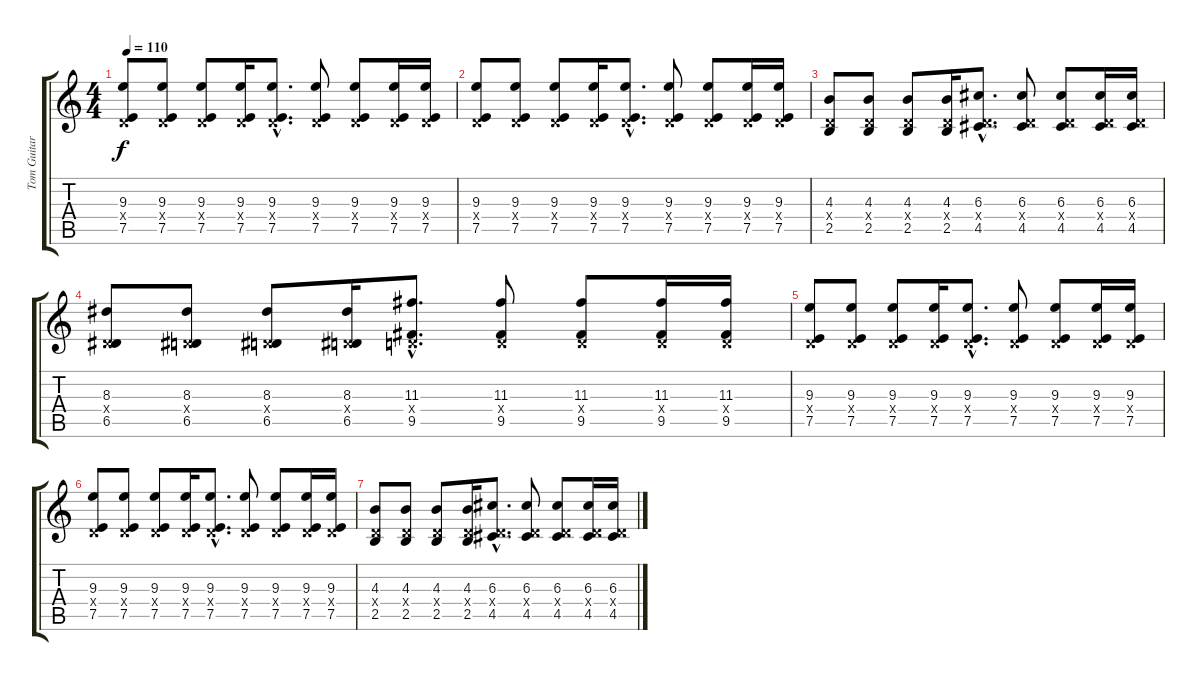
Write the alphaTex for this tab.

\track ("Tom Guitar 1 B (for effect)" "Tom Guitar") {instrument acousticguitarnylon}
\staff {score tabs}
\tuning (E4 B3 G3 D3 A2 E2) {hide}
\ts (4 4)
\tempo 110
\clef g2
\ks c
(9.3 0.4{x} 7.5).8{dy f} (9.3 0.4{x} 7.5).8 (9.3 0.4{x} 7.5).8 (9.3 0.4{x} 7.5).16 (9.3{hac} 0.4{hac x} 7.5{hac}).8{d} (9.3 0.4{x} 7.5).8 (9.3 0.4{x} 7.5).8 (9.3 0.4{x} 7.5).16 (9.3 0.4{x} 7.5).16 |
(9.3 0.4{x} 7.5).8 (9.3 0.4{x} 7.5).8 (9.3 0.4{x} 7.5).8 (9.3 0.4{x} 7.5).16 (9.3{hac} 0.4{hac x} 7.5{hac}).8{d} (9.3 0.4{x} 7.5).8 (9.3 0.4{x} 7.5).8 (9.3 0.4{x} 7.5).16 (9.3 0.4{x} 7.5).16 |
(4.3 0.4{x} 2.5).8 (4.3 0.4{x} 2.5).8 (4.3 0.4{x} 2.5).8 (4.3 0.4{x} 2.5).16 (6.3{hac} 0.4{hac x} 4.5{hac}).8{d} (6.3 0.4{x} 4.5).8 (6.3 0.4{x} 4.5).8 (6.3 0.4{x} 4.5).16 (6.3 0.4{x} 4.5).16 |
(8.3 0.4{x} 6.5).8 (8.3 0.4{x} 6.5).8 (8.3 0.4{x} 6.5).8 (8.3 0.4{x} 6.5).16 (11.3{hac} 0.4{hac x} 9.5{hac}).8{d} (11.3 0.4{x} 9.5).8 (11.3 0.4{x} 9.5).8 (11.3 0.4{x} 9.5).16 (11.3 0.4{x} 9.5).16 |
(9.3 0.4{x} 7.5).8 (9.3 0.4{x} 7.5).8 (9.3 0.4{x} 7.5).8 (9.3 0.4{x} 7.5).16 (9.3{hac} 0.4{hac x} 7.5{hac}).8{d} (9.3 0.4{x} 7.5).8 (9.3 0.4{x} 7.5).8 (9.3 0.4{x} 7.5).16 (9.3 0.4{x} 7.5).16 |
(9.3 0.4{x} 7.5).8 (9.3 0.4{x} 7.5).8 (9.3 0.4{x} 7.5).8 (9.3 0.4{x} 7.5).16 (9.3{hac} 0.4{hac x} 7.5{hac}).8{d} (9.3 0.4{x} 7.5).8 (9.3 0.4{x} 7.5).8 (9.3 0.4{x} 7.5).16 (9.3 0.4{x} 7.5).16 |
(4.3 0.4{x} 2.5).8 (4.3 0.4{x} 2.5).8 (4.3 0.4{x} 2.5).8 (4.3 0.4{x} 2.5).16 (6.3{hac} 0.4{hac x} 4.5{hac}).8{d} (6.3 0.4{x} 4.5).8 (6.3 0.4{x} 4.5).8 (6.3 0.4{x} 4.5).16 (6.3 0.4{x} 4.5).16
